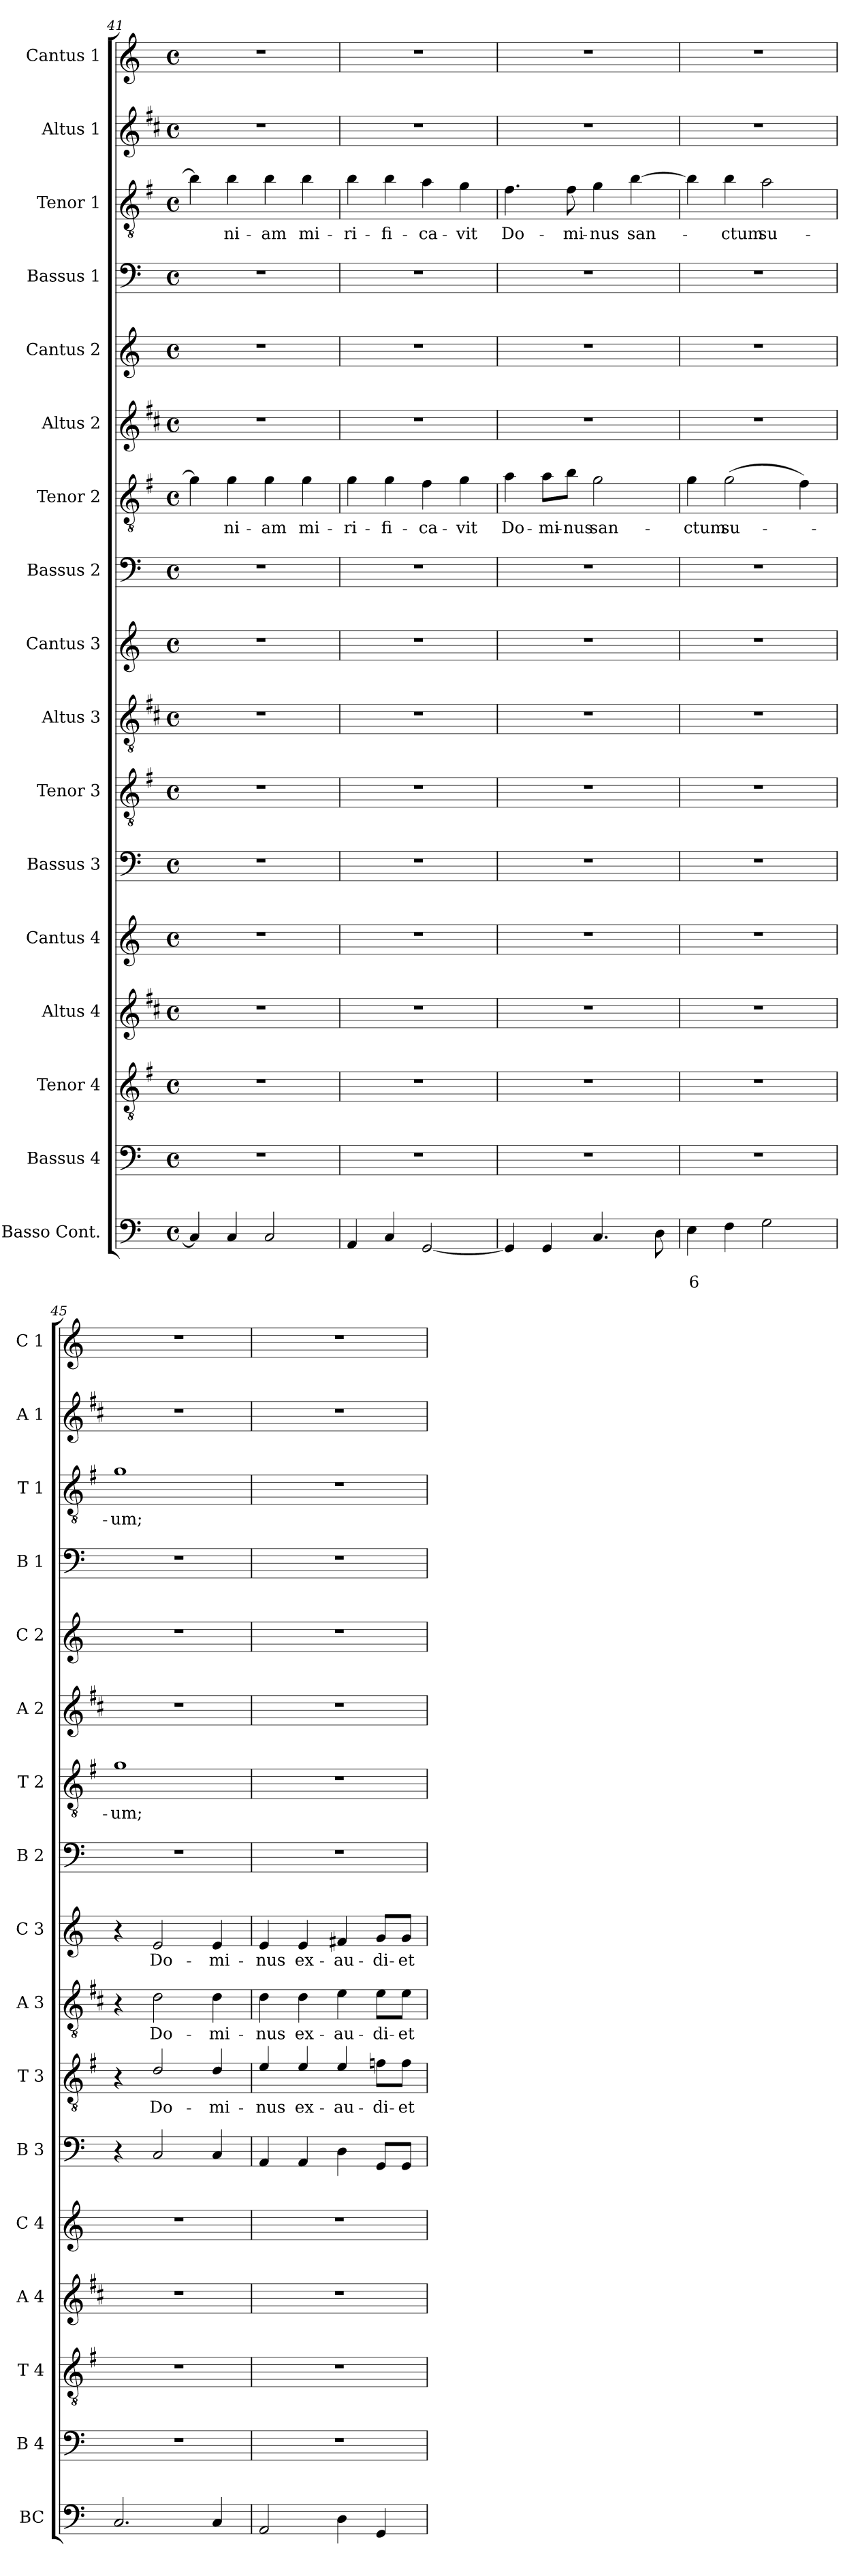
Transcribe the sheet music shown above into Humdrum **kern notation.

**kern	**text	**text	**kern	**kern	**kern	**kern	**kern	**kern	**text	**kern	**text	**kern	**text	**kern	**kern	**text	**kern	**kern	**kern	**kern	**text	**kern	**kern
*part17	*part17	*part17	*part16	*part15	*part14	*part13	*part12	*part11	*part11	*part10	*part10	*part9	*part9	*part8	*part7	*part7	*part6	*part5	*part4	*part3	*part3	*part2	*part1
*staff17	*staff17	*staff17	*staff16	*staff15	*staff14	*staff13	*staff12	*staff11	*staff11	*staff10	*staff10	*staff9	*staff9	*staff8	*staff7	*staff7	*staff6	*staff5	*staff4	*staff3	*staff3	*staff2	*staff1
*I"Basso Cont.	*	*	*I"Bassus 4	*I"Tenor 4	*I"Altus 4	*I"Cantus 4	*I"Bassus 3	*I"Tenor 3	*	*I"Altus 3	*	*I"Cantus 3	*	*I"Bassus 2	*I"Tenor 2	*	*I"Altus 2	*I"Cantus 2	*I"Bassus 1	*I"Tenor 1	*	*I"Altus 1	*I"Cantus 1
*I'BC	*	*	*I'B 4	*I'T 4	*I'A 4	*I'C 4	*I'B 3	*I'T 3	*	*I'A 3	*	*I'C 3	*	*I'B 2	*I'T 2	*	*I'A 2	*I'C 2	*I'B 1	*I'T 1	*	*I'A 1	*I'C 1
*clefF4	*	*	*clefF4	*clefGv2	*clefG2	*clefG2	*clefF4	*clefGv2	*	*clefGv2	*	*clefG2	*	*clefF4	*clefGv2	*	*clefG2	*clefG2	*clefF4	*clefGv2	*	*clefG2	*clefG2
*	*	*	*	*ITrd4c7	*ITrd1c2	*	*	*ITrd4c7	*	*ITrd1c2	*	*	*	*	*ITrd4c7	*	*ITrd1c2	*	*	*ITrd4c7	*	*ITrd1c2	*
*k[]	*	*	*k[]	*k[]	*k[]	*k[]	*k[]	*k[]	*	*k[]	*	*k[]	*	*k[]	*k[]	*	*k[]	*k[]	*k[]	*k[]	*	*k[]	*k[]
*C:	*	*	*C:	*C:	*C:	*C:	*C:	*C:	*	*C:	*	*C:	*	*C:	*C:	*	*C:	*C:	*C:	*C:	*	*C:	*C:
*M4/4	*	*	*M4/4	*M4/4	*M4/4	*M4/4	*M4/4	*M4/4	*	*M4/4	*	*M4/4	*	*M4/4	*M4/4	*	*M4/4	*M4/4	*M4/4	*M4/4	*	*M4/4	*M4/4
*met(c)	*	*	*met(c)	*met(c)	*met(c)	*met(c)	*met(c)	*met(c)	*	*met(c)	*	*met(c)	*	*met(c)	*met(c)	*	*met(c)	*met(c)	*met(c)	*met(c)	*	*met(c)	*met(c)
=41	=41	=41	=41	=41	=41	=41	=41	=41	=41	=41	=41	=41	=41	=41	=41	=41	=41	=41	=41	=41	=41	=41	=41
4C/]	.	.	1r	1r	1r	1r	1r	1r	.	1r	.	1r	.	1r	4c\]	.	1r	1r	1r	4e\]	.	1r	1r
!	!	!	!	!	!	!	!	!	!	!	!	!	!	!	!	!LO:LY:b	!	!	!	!	!LO:LY:b	!	!
4C/	.	.	.	.	.	.	.	.	.	.	.	.	.	.	4c\	-ni-	.	.	.	4e\	-ni-	.	.
!	!	!	!	!	!	!	!	!	!	!	!	!	!	!	!	!LO:LY:b	!	!	!	!	!LO:LY:b	!	!
2C/	.	.	.	.	.	.	.	.	.	.	.	.	.	.	4c\	-am	.	.	.	4e\	-am	.	.
!	!	!	!	!	!	!	!	!	!	!	!	!	!	!	!	!LO:LY:b	!	!	!	!	!LO:LY:b	!	!
.	.	.	.	.	.	.	.	.	.	.	.	.	.	.	4c\	mi-	.	.	.	4e\	mi-	.	.
!!LO:PB:g=z
=42	=42	=42	=42	=42	=42	=42	=42	=42	=42	=42	=42	=42	=42	=42	=42	=42	=42	=42	=42	=42	=42	=42	=42
!	!	!	!	!	!	!	!	!	!	!	!	!	!	!	!	!LO:LY:b	!	!	!	!	!LO:LY:b	!	!
4AA/	.	.	1r	1r	1r	1r	1r	1r	.	1r	.	1r	.	1r	4c\	-ri-	1r	1r	1r	4e\	-ri-	1r	1r
!	!	!	!	!	!	!	!	!	!	!	!	!	!	!	!	!LO:LY:b	!	!	!	!	!LO:LY:b	!	!
4C/	.	.	.	.	.	.	.	.	.	.	.	.	.	.	4c\	-fi-	.	.	.	4e\	-fi-	.	.
!	!	!	!	!	!	!	!	!	!	!	!	!	!	!	!	!LO:LY:b	!	!	!	!	!LO:LY:b	!	!
[2GG/	.	.	.	.	.	.	.	.	.	.	.	.	.	.	4B\	-ca-	.	.	.	4d\	-ca-	.	.
!	!	!	!	!	!	!	!	!	!	!	!	!	!	!	!	!LO:LY:b	!	!	!	!	!LO:LY:b	!	!
.	.	.	.	.	.	.	.	.	.	.	.	.	.	.	4c\	-vit	.	.	.	4c\	-vit	.	.
=43	=43	=43	=43	=43	=43	=43	=43	=43	=43	=43	=43	=43	=43	=43	=43	=43	=43	=43	=43	=43	=43	=43	=43
!	!	!	!	!	!	!	!	!	!	!	!	!	!	!	!	!LO:LY:b	!	!	!	!	!LO:LY:b	!	!
4GG/]	.	.	1r	1r	1r	1r	1r	1r	.	1r	.	1r	.	1r	4d\	Do-	1r	1r	1r	4.B\	Do-	1r	1r
!	!	!	!	!	!	!	!	!	!	!	!	!	!	!	!	!LO:LY:b	!	!	!	!	!	!	!
4GG/	.	.	.	.	.	.	.	.	.	.	.	.	.	.	8d\L	-mi-	.	.	.	.	.	.	.
!	!	!	!	!	!	!	!	!	!	!	!	!	!	!	!	!LO:LY:b	!	!	!	!	!LO:LY:b	!	!
.	.	.	.	.	.	.	.	.	.	.	.	.	.	.	8e\J	-nus	.	.	.	8B\	-mi-	.	.
!	!	!	!	!	!	!	!	!	!	!	!	!	!	!	!	!LO:LY:b	!	!	!	!	!LO:LY:b	!	!
4.C/	.	.	.	.	.	.	.	.	.	.	.	.	.	.	2c\	san-	.	.	.	4c\	-nus	.	.
!	!	!	!	!	!	!	!	!	!	!	!	!	!	!	!	!	!	!	!	!	!LO:LY:b	!	!
.	.	.	.	.	.	.	.	.	.	.	.	.	.	.	.	.	.	.	.	[4e\	san-	.	.
8D\	.	.	.	.	.	.	.	.	.	.	.	.	.	.	.	.	.	.	.	.	.	.	.
=44	=44	=44	=44	=44	=44	=44	=44	=44	=44	=44	=44	=44	=44	=44	=44	=44	=44	=44	=44	=44	=44	=44	=44
!	!	!LO:LY:b	!	!	!	!	!	!	!	!	!	!	!	!	!	!LO:LY:b	!	!	!	!	!	!	!
4E\	.	6	1r	1r	1r	1r	1r	1r	.	1r	.	1r	.	1r	4c\	-ctum	1r	1r	1r	4e\]	.	1r	1r
!	!	!	!	!	!	!	!	!	!	!	!	!	!	!	!	!LO:LY:b	!	!	!	!	!LO:LY:b	!	!
4F\	.	.	.	.	.	.	.	.	.	.	.	.	.	.	(>2c\	su-	.	.	.	4e\	-ctum	.	.
!	!	!	!	!	!	!	!	!	!	!	!	!	!	!	!	!	!	!	!	!	!LO:LY:b	!	!
2G\	.	.	.	.	.	.	.	.	.	.	.	.	.	.	.	.	.	.	.	2d\	su-	.	.
.	.	.	.	.	.	.	.	.	.	.	.	.	.	.	4B\)	.	.	.	.	.	.	.	.
=45	=45	=45	=45	=45	=45	=45	=45	=45	=45	=45	=45	=45	=45	=45	=45	=45	=45	=45	=45	=45	=45	=45	=45
!	!	!	!	!	!	!	!	!	!	!	!	!	!	!	!	!LO:LY:b	!	!	!	!	!LO:LY:b	!	!
2.C/	.	.	1r	1r	1r	1r	4r	4r	.	4r	.	4r	.	1r	1c	-um;	1r	1r	1r	1c	-um;	1r	1r
!	!	!	!	!	!	!	!	!	!LO:LY:b	!	!LO:LY:b	!	!LO:LY:b	!	!	!	!	!	!	!	!	!	!
.	.	.	.	.	.	.	2C/	2G/	Do-	2c\	Do-	2e/	Do-	.	.	.	.	.	.	.	.	.	.
!	!	!	!	!	!	!	!	!	!LO:LY:b	!	!LO:LY:b	!	!LO:LY:b	!	!	!	!	!	!	!	!	!	!
4C/	.	.	.	.	.	.	4C/	4G/	-mi-	4c\	-mi-	4e/	-mi-	.	.	.	.	.	.	.	.	.	.
=46	=46	=46	=46	=46	=46	=46	=46	=46	=46	=46	=46	=46	=46	=46	=46	=46	=46	=46	=46	=46	=46	=46	=46
!	!	!	!	!	!	!	!	!	!LO:LY:b	!	!LO:LY:b	!	!LO:LY:b	!	!	!	!	!	!	!	!	!	!
2AA/	.	.	1r	1r	1r	1r	4AA/	4A/	-nus	4c\	-nus	4e/	-nus	1r	1r	.	1r	1r	1r	1r	.	1r	1r
!	!	!	!	!	!	!	!	!	!LO:LY:b	!	!LO:LY:b	!	!LO:LY:b	!	!	!	!	!	!	!	!	!	!
.	.	.	.	.	.	.	4AA/	4A/	ex-	4c\	ex-	4e/	ex-	.	.	.	.	.	.	.	.	.	.
!	!	!	!	!	!	!	!	!	!LO:LY:b	!	!LO:LY:b	!	!LO:LY:b	!	!	!	!	!	!	!	!	!	!
4D\	.	.	.	.	.	.	4D\	4A/	-au-	4d\	-au-	4f#X/	-au-	.	.	.	.	.	.	.	.	.	.
!	!	!	!	!	!	!	!	!	!LO:LY:b	!	!LO:LY:b	!	!LO:LY:b	!	!	!	!	!	!	!	!	!	!
4GG/	.	.	.	.	.	.	8GG/L	8B-X\L	-di-	8d\L	-di-	8g/L	-di-	.	.	.	.	.	.	.	.	.	.
!	!	!	!	!	!	!	!	!	!LO:LY:b	!	!LO:LY:b	!	!LO:LY:b	!	!	!	!	!	!	!	!	!	!
.	.	.	.	.	.	.	8GG/J	8B-\J	-et	8d\J	-et	8g/J	-et	.	.	.	.	.	.	.	.	.	.
=	=	=	=	=	=	=	=	=	=	=	=	=	=	=	=	=	=	=	=	=	=	=	=
*-	*-	*-	*-	*-	*-	*-	*-	*-	*-	*-	*-	*-	*-	*-	*-	*-	*-	*-	*-	*-	*-	*-	*-
